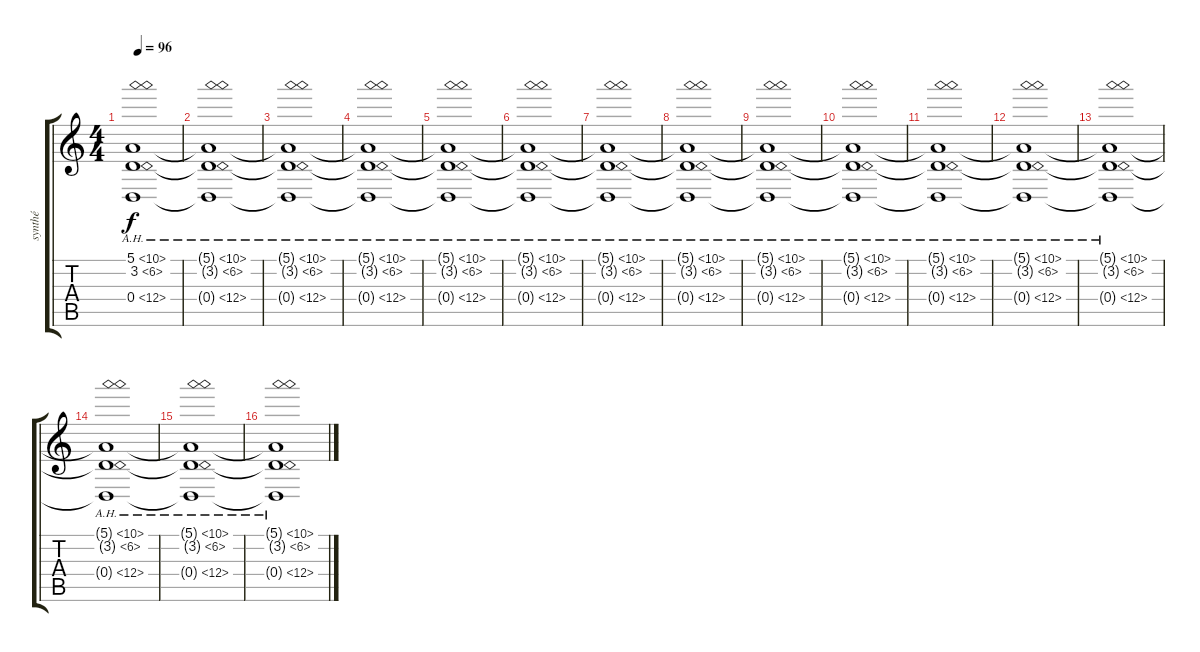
\track ("synthé" "synthé") {instrument lead1square}
\staff {score tabs}
\tuning (E4 B3 G3 D3 A2 E2) {hide}
\ts (4 4)
\tempo 96
\clef g2
\ks c
(5.1{ah 5 t} 3.2{ah 3 t} 0.4{ah 12 t}).1{dy f} |
(5.1{ah 5 t} 3.2{ah 3 t} 0.4{ah 12 t}).1 |
(5.1{ah 5 t} 3.2{ah 3 t} 0.4{ah 12 t}).1 |
(5.1{ah 5 t} 3.2{ah 3 t} 0.4{ah 12 t}).1 |
(5.1{ah 5 t} 3.2{ah 3 t} 0.4{ah 12 t}).1 |
(5.1{ah 5 t} 3.2{ah 3 t} 0.4{ah 12 t}).1 |
(5.1{ah 5 t} 3.2{ah 3 t} 0.4{ah 12 t}).1 |
(5.1{ah 5 t} 3.2{ah 3 t} 0.4{ah 12 t}).1 |
(5.1{ah 5 t} 3.2{ah 3 t} 0.4{ah 12 t}).1 |
(5.1{ah 5 t} 3.2{ah 3 t} 0.4{ah 12 t}).1 |
(5.1{ah 5 t} 3.2{ah 3 t} 0.4{ah 12 t}).1 |
(5.1{ah 5 t} 3.2{ah 3 t} 0.4{ah 12 t}).1 |
(5.1{ah 5 t} 3.2{ah 3 t} 0.4{ah 12 t}).1 |
(5.1{ah 5 t} 3.2{ah 3 t} 0.4{ah 12 t}).1 |
(5.1{ah 5 t} 3.2{ah 3 t} 0.4{ah 12 t}).1 |
(5.1{ah 5 t} 3.2{ah 3 t} 0.4{ah 12 t}).1
